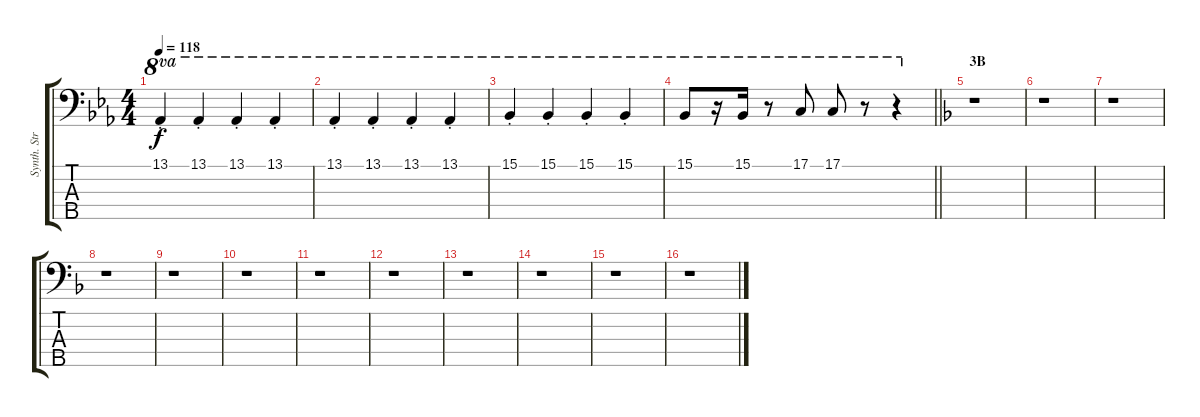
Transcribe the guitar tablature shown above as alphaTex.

\track ("Synth. Strings II" "Synth. Str") {instrument stringensemble1}
\staff {score tabs}
\tuning (G2 D2 A1 E1 B0) {hide}
\ts (4 4)
\tempo 118
\clef f4
\ks eb
13.1{st}.4{ot 8va dy f} 13.1{st}.4{ot 8va} 13.1{st}.4{ot 8va} 13.1{st}.4{ot 8va} |
13.1{st}.4{ot 8va} 13.1{st}.4{ot 8va} 13.1{st}.4{ot 8va} 13.1{st}.4{ot 8va} |
15.1{st}.4{ot 8va} 15.1{st}.4{ot 8va} 15.1{st}.4{ot 8va} 15.1{st}.4{ot 8va} |
\barLineRight lightlight
15.1.8{ot 8va} r.16{ot 8va} 15.1.16{ot 8va} r.8{ot 8va} 17.1.8{ot 8va} 17.1.8{ot 8va} r.8{ot 8va} r.4{ot 8va} |
\section ("" "3B")
\ks f
r.1 |
r.1 |
r.1 |
r.1 |
r.1 |
r.1 |
r.1 |
r.1 |
r.1 |
r.1 |
r.1 |
r.1
